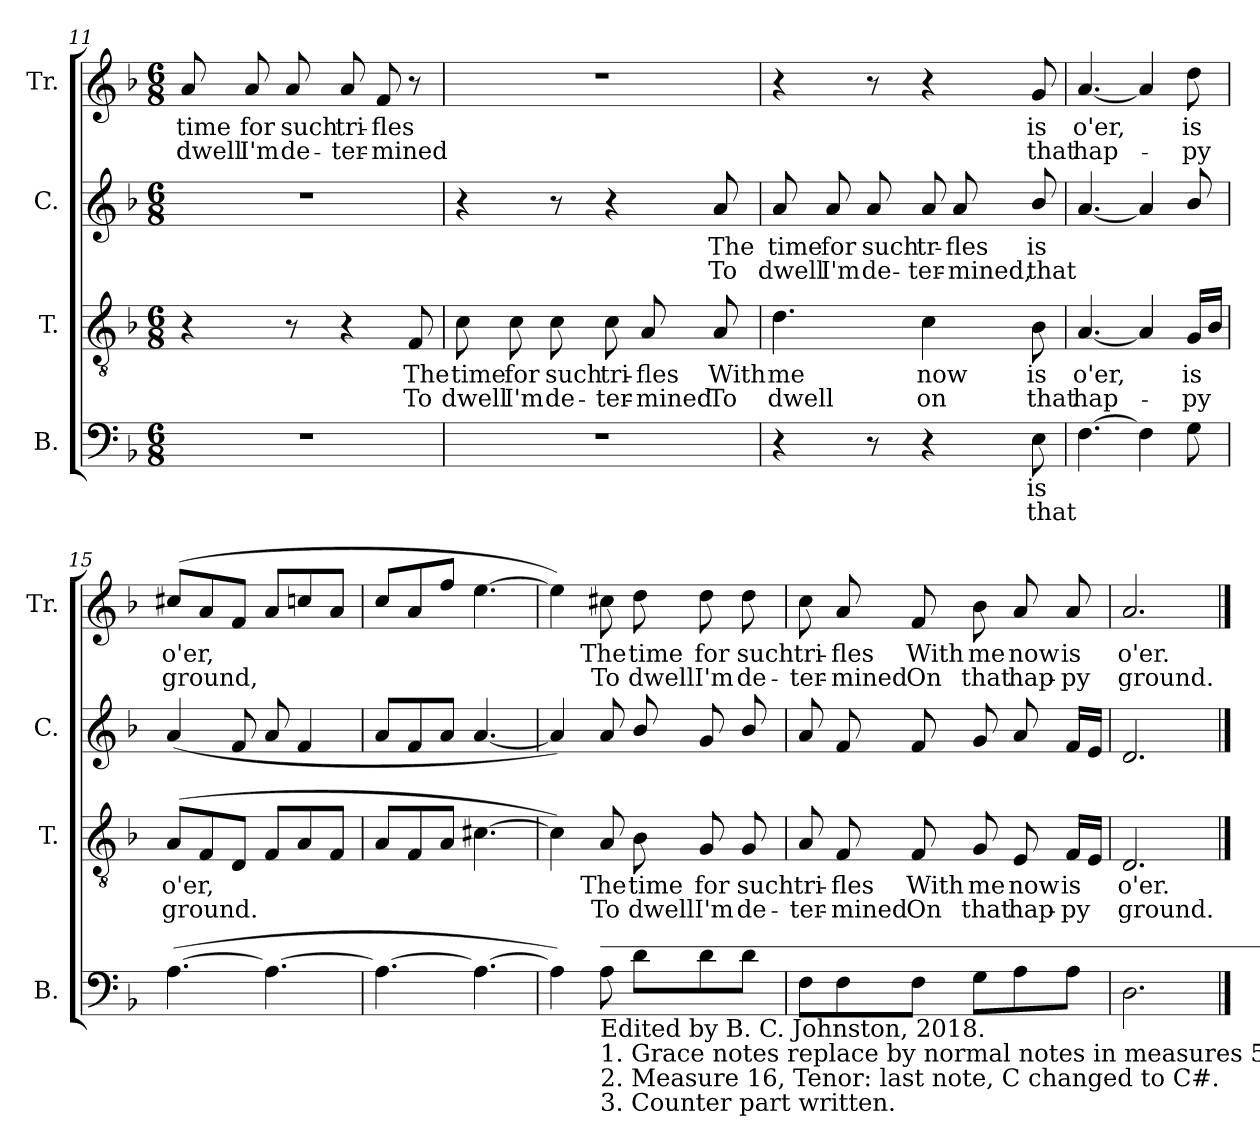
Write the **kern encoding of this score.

**kern	**text	**text	**kern	**text	**text	**kern	**text	**text	**kern	**text	**text
*part4	*part4	*part4	*part3	*part3	*part3	*part2	*part2	*part2	*part1	*part1	*part1
*staff4	*staff4	*staff4	*staff3	*staff3	*staff3	*staff2	*staff2	*staff2	*staff1	*staff1	*staff1
*I"B.	*	*	*I"T.	*	*	*I"C.	*	*	*I"Tr.	*	*
*I'B.	*	*	*I'T.	*	*	*I'C.	*	*	*I'Tr.	*	*
*clefF4	*	*	*clefGv2	*	*	*clefG2	*	*	*clefG2	*	*
*k[b-]	*	*	*k[b-]	*	*	*k[b-]	*	*	*k[b-]	*	*
*M6/8	*	*	*M6/8	*	*	*M6/8	*	*	*M6/8	*	*
=11	=11	=11	=11	=11	=11	=11	=11	=11	=11	=11	=11
!	!	!	!	!	!	!	!	!	!	!LO:LY:b	!LO:LY:b
2.r	.	.	4r	.	.	2.r	.	.	8a/	time	dwell
!	!	!	!	!	!	!	!	!	!	!LO:LY:b	!LO:LY:b
.	.	.	.	.	.	.	.	.	8a/	for	I'm
!	!	!	!	!	!	!	!	!	!	!LO:LY:b	!LO:LY:b
.	.	.	8r	.	.	.	.	.	8a/	such	de-
!	!	!	!	!	!	!	!	!	!	!LO:LY:b	!LO:LY:b
.	.	.	4r	.	.	.	.	.	8a/	tri-	-ter-
!	!	!	!	!	!	!	!	!	!	!LO:LY:b	!LO:LY:b
.	.	.	.	.	.	.	.	.	8f/	-fles	-mined
!	!	!	!	!LO:LY:b	!LO:LY:b	!	!	!	!	!	!
.	.	.	8F/	The	To	.	.	.	8r	.	.
=12	=12	=12	=12	=12	=12	=12	=12	=12	=12	=12	=12
!	!	!	!	!LO:LY:b	!LO:LY:b	!	!	!	!	!	!
2.r	.	.	8c\	time	dwell	4r	.	.	2.r	.	.
!	!	!	!	!LO:LY:b	!LO:LY:b	!	!	!	!	!	!
.	.	.	8c\	for	I'm	.	.	.	.	.	.
!	!	!	!	!LO:LY:b	!LO:LY:b	!	!	!	!	!	!
.	.	.	8c\	such	de-	8r	.	.	.	.	.
!	!	!	!	!LO:LY:b	!LO:LY:b	!	!	!	!	!	!
.	.	.	8c\	tri-	-ter-	4r	.	.	.	.	.
!	!	!	!	!LO:LY:b	!LO:LY:b	!	!	!	!	!	!
.	.	.	8A/	-fles	-mined	.	.	.	.	.	.
!	!	!	!	!LO:LY:b	!LO:LY:b	!	!LO:LY:b	!LO:LY:b	!	!	!
.	.	.	8A/	With	To	8a/	The	To	.	.	.
=13	=13	=13	=13	=13	=13	=13	=13	=13	=13	=13	=13
!	!	!	!	!LO:LY:b	!LO:LY:b	!	!LO:LY:b	!LO:LY:b	!	!	!
4r	.	.	4.d\	me	dwell	8a/	time	dwell	4r	.	.
!	!	!	!	!	!	!	!LO:LY:b	!LO:LY:b	!	!	!
.	.	.	.	.	.	8a/	for	I'm	.	.	.
!	!	!	!	!	!	!	!LO:LY:b	!LO:LY:b	!	!	!
8r	.	.	.	.	.	8a/	such	de-	8r	.	.
!	!	!	!	!LO:LY:b	!LO:LY:b	!	!LO:LY:b	!LO:LY:b	!	!	!
4r	.	.	4c\	now	on	8a/	tr-	-ter-	4r	.	.
!	!	!	!	!	!	!	!LO:LY:b	!LO:LY:b	!	!	!
.	.	.	.	.	.	8a/	-fles	-mined,	.	.	.
!	!LO:LY:b	!LO:LY:b	!	!LO:LY:b	!LO:LY:b	!	!LO:LY:b	!LO:LY:b	!	!LO:LY:b	!LO:LY:b
8E\	is	that	8B-\	is	that	8b-/	is	that	8g/	is	that
=14	=14	=14	=14	=14	=14	=14	=14	=14	=14	=14	=14
!	!	!	!	!LO:LY:b	!LO:LY:b	!	!	!	!	!LO:LY:b	!LO:LY:b
[4.F\	.	.	[4.A/	o'er,	hap-	[4.a/	.	.	[4.a/	o'er,	hap-
4F\]	.	.	4A/]	.	.	4a/]	.	.	4a/]	.	.
!	!	!	!	!LO:LY:b	!LO:LY:b	!	!	!	!	!LO:LY:b	!LO:LY:b
8G\	.	.	16G/LL	is	py	8b-/	.	.	8dd\	is	-py
.	.	.	16B-/JJ	.	.	.	.	.	.	.	.
=15	=15	=15	=15	=15	=15	=15	=15	=15	=15	=15	=15
!	!	!	!	!LO:LY:b	!LO:LY:b	!	!	!	!	!LO:LY:b	!LO:LY:b
([4.A\	.	.	(8A/L	o'er,	ground.	(4a/	.	.	(8cc#X/L	o'er,	ground,
.	.	.	8F/	.	.	.	.	.	8a/	.	.
.	.	.	8D/J	.	.	8f/	.	.	8f/J	.	.
4.A\_	.	.	8F/L	.	.	8a/	.	.	8a/L	.	.
.	.	.	8A/	.	.	4f/	.	.	8ccn/	.	.
.	.	.	8F/J	.	.	.	.	.	8a/J	.	.
=16	=16	=16	=16	=16	=16	=16	=16	=16	=16	=16	=16
4.A\_	.	.	8A/L	.	.	8a/L	.	.	8cc/L	.	.
.	.	.	8F/	.	.	8f/	.	.	8a/	.	.
.	.	.	8A/J	.	.	8a/J	.	.	8ff/J	.	.
4.A\_	.	.	[4.c#X\	.	.	[4.a/	.	.	[4.ee\	.	.
=17	=17	=17	=17	=17	=17	=17	=17	=17	=17	=17	=17
4A\])	.	.	4c#\])	.	.	4a/])	.	.	4ee\])	.	.
!LO:TX:a:t=_______________________________________________________	!	!	!	!	!	!	!	!	!	!	!
!LO:TX:b:t=Edited by B. C. Johnston, 2018.	!	!	!	!	!	!	!	!	!	!	!
!LO:TX:b:t=1. Grace notes replace by normal notes in measures 5 and 8.	!	!	!	!	!	!	!	!	!	!	!
!LO:TX:b:t=2. Measure 16, Tenor&colon; last note, C changed to C#.	!	!	!	!	!	!	!	!	!	!	!
!LO:TX:b:t=3. Counter part written.	!	!	!	!	!	!	!	!	!	!	!
!	!	!	!	!LO:LY:b	!LO:LY:b	!	!	!	!	!LO:LY:b	!LO:LY:b
8A\	.	.	8A/	The	To	8a/	.	.	8cc#X\	The	To
!	!	!	!	!LO:LY:b	!LO:LY:b	!	!	!	!	!LO:LY:b	!LO:LY:b
8d\L	.	.	8B-\	time	dwell	8b-/	.	.	8dd\	time	dwell
!	!	!	!	!LO:LY:b	!LO:LY:b	!	!	!	!	!LO:LY:b	!LO:LY:b
8d\	.	.	8G/	for	I'm	8g/	.	.	8dd\	for	I'm
!	!	!	!	!LO:LY:b	!LO:LY:b	!	!	!	!	!LO:LY:b	!LO:LY:b
8d\J	.	.	8G/	such	de-	8b-/	.	.	8dd\	such	de-
=18	=18	=18	=18	=18	=18	=18	=18	=18	=18	=18	=18
!	!	!	!	!LO:LY:b	!LO:LY:b	!	!	!	!	!LO:LY:b	!LO:LY:b
8F\L	.	.	8A/	tri-	-ter-	8a/	.	.	8cc\	tri-	-ter-
!	!	!	!	!LO:LY:b	!LO:LY:b	!	!	!	!	!LO:LY:b	!LO:LY:b
8F\	.	.	8F/	-fles	-mined	8f/	.	.	8a/	-fles	-mined
!	!	!	!	!LO:LY:b	!LO:LY:b	!	!	!	!	!LO:LY:b	!LO:LY:b
8F\J	.	.	8F/	With	On	8f/	.	.	8f/	With	On
!	!	!	!	!LO:LY:b	!LO:LY:b	!	!	!	!	!LO:LY:b	!LO:LY:b
8G\L	.	.	8G/	me	that	8g/	.	.	8b-\	me	that
!	!	!	!	!LO:LY:b	!LO:LY:b	!	!	!	!	!LO:LY:b	!LO:LY:b
8A\	.	.	8E/	now	hap-	8a/	.	.	8a/	now	hap-
!	!	!	!	!LO:LY:b	!LO:LY:b	!	!	!	!	!LO:LY:b	!LO:LY:b
8A\J	.	.	16F/LL	is	-py	16f/LL	.	.	8a/	is	-py
.	.	.	16E/JJ	.	.	16e/JJ	.	.	.	.	.
=19	=19	=19	=19	=19	=19	=19	=19	=19	=19	=19	=19
!	!	!	!	!LO:LY:b	!LO:LY:b	!	!	!	!	!LO:LY:b	!LO:LY:b
2.D\	.	.	2.D/	o'er.	ground.	2.d/	.	.	2.a/	o'er.	ground.
==	==	==	==	==	==	==	==	==	==	==	==
*-	*-	*-	*-	*-	*-	*-	*-	*-	*-	*-	*-
